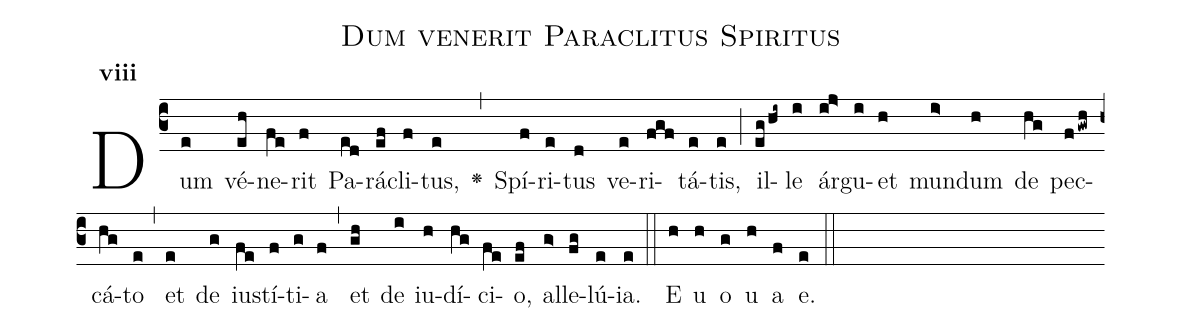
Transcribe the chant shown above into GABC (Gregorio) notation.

name:Dum venerit Paraclitus Spiritus;
office-part:Antiphona;
mode:8;
%%
initial-style: 1;
name: Dum venerit Paraclitus Spiritus
book: Antiphonae & Responsoria/Tomus II, p. 253;
occasion: Hebdomada VII Paschae Feria III;
office-part: Vesperae Ant E;
user-notes: ;
commentary: ;
annotation: 8g;
centering-scheme: english;
fontsize: 12;
font: OFLSortsMillGoudy;
height: 11;
width: 4.5;
%%
(c3)Dum(e) vé(eh)ne(fe)rit(f) Pa(ed)rá(ef)cli(f)tus,(e) <v>\greheightstar</v>(,) Spí(f)ri(e)tus(d) ve(e)ri(fgf)tá(e)tis,(e) (;) il(eg/hi~)le(i) ár(ij>)gu(i)et(h) mun(i>)dum(h) de(hg) pec(fgwh)cá(hg)to(e) (,) et(e) de(g) ius(fe)tí(f)ti(g)a(f) (,) et(gh) de(i) iu(h)dí(hg)ci(fe)o,(ef) al(g>)le(fg)lú(e)ia.(e) (::)
E(h) u(h) o(g) u(h) a(f) e.(e) (::)
